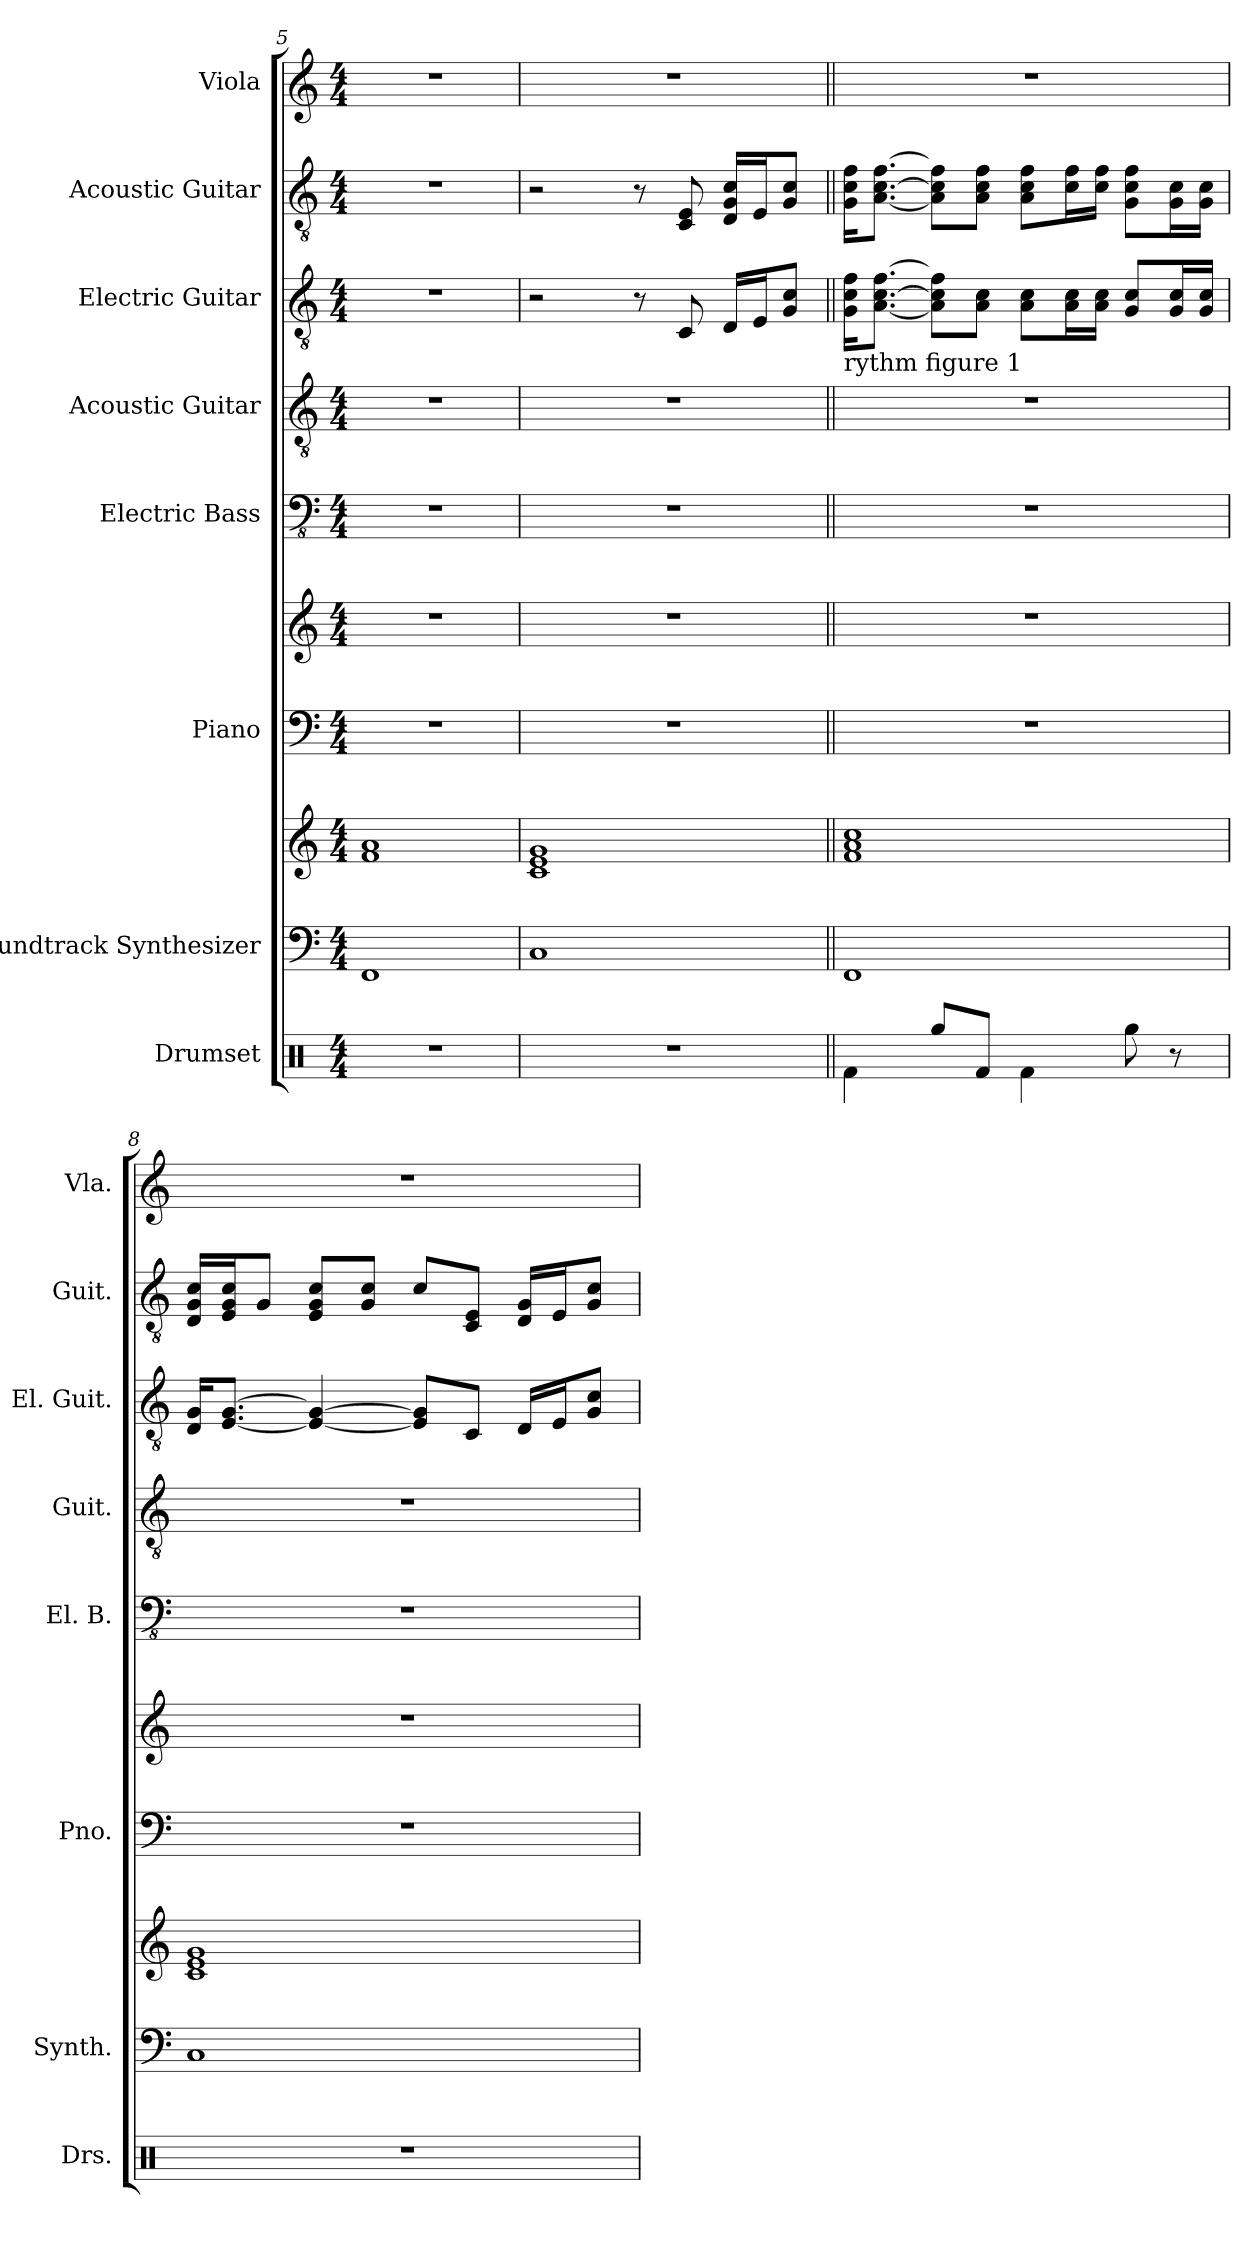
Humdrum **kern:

**kern	**kern	**kern	**kern	**kern	**kern	**kern	**kern	**kern	**kern
*part8	*part7	*part7	*part6	*part6	*part5	*part4	*part3	*part2	*part1
*staff10	*staff9	*staff8	*staff7	*staff6	*staff5	*staff4	*staff3	*staff2	*staff1
*I"Drumset	*I"Soundtrack Synthesizer	*	*I"Piano	*	*I"Electric Bass	*I"Acoustic Guitar	*I"Electric Guitar	*I"Acoustic Guitar	*I"Viola
*I'Drs.	*I'Synth.	*	*I'Pno.	*	*I'El. B.	*I'Guit.	*I'El. Guit.	*I'Guit.	*I'Vla.
*clefX	*clefF4	*clefG2	*clefF4	*clefG2	*clefFv4	*clefGv2	*clefGv2	*clefGv2	*clefG2
*k[]	*k[]	*k[]	*k[]	*k[]	*k[]	*k[]	*k[]	*k[]	*k[]
*M4/4	*M4/4	*M4/4	*M4/4	*M4/4	*M4/4	*M4/4	*M4/4	*M4/4	*M4/4
=5	=5	=5	=5	=5	=5	=5	=5	=5	=5
1r	1FF	1f 1a	1r	1r	1r	1r	1r	1r	1r
=6	=6	=6	=6	=6	=6	=6	=6	=6	=6
1r	1C	1c 1e 1g	1r	1r	1r	1r	2r	2r	1r
.	.	.	.	.	.	.	8r	8r	.
.	.	.	.	.	.	.	8C/	8C/ 8E/	.
.	.	.	.	.	.	.	16D/LL	16D/ 16G/ 16c/LL	.
.	.	.	.	.	.	.	16E/J	16E/J	.
.	.	.	.	.	.	.	8G/ 8c/J	8G/ 8c/J	.
=7||	=7||	=7||	=7||	=7||	=7||	=7||	=7||	=7||	=7||
!	!	!	!	!	!	!	!LO:TX:b:t=rythm figure 1	!	!
4Rf\	1FF	1f 1a 1cc	1r	1r	1r	1r	16G\ 16c\ 16f\KL	16G\ 16c\ 16f\KL	1r
.	.	.	.	.	.	.	[8.A\ [8.c\ [8.f\J	[8.A\ [8.c\ [8.f\J	.
8Rgg/L	.	.	.	.	.	.	8A\] 8c\] 8f\]L	8A\] 8c\] 8f\]L	.
8Rf/J	.	.	.	.	.	.	8A\ 8c\J	8A\ 8c\ 8f\J	.
4Rf\	.	.	.	.	.	.	8A\ 8c\L	8A\ 8c\ 8f\L	.
.	.	.	.	.	.	.	16A\ 16c\L	16c\ 16f\L	.
.	.	.	.	.	.	.	16A\ 16c\JJ	16c\ 16f\JJ	.
8Rgg\	.	.	.	.	.	.	8G/ 8c/L	8G\ 8c\ 8f\L	.
8r	.	.	.	.	.	.	16G/ 16c/L	16G\ 16c\L	.
.	.	.	.	.	.	.	16G/ 16c/JJ	16G\ 16c\JJ	.
=8	=8	=8	=8	=8	=8	=8	=8	=8	=8
1r	1C	1c 1e 1g	1r	1r	1r	1r	16D/ 16G/KL	16D/ 16G/ 16c/LL	1r
.	.	.	.	.	.	.	[8.E/ [8.G/J	16E/ 16G/ 16c/J	.
.	.	.	.	.	.	.	.	8G/J	.
.	.	.	.	.	.	.	4E/_ 4G/_	8E/ 8G/ 8c/L	.
.	.	.	.	.	.	.	.	8G/ 8c/J	.
.	.	.	.	.	.	.	8E/] 8G/]L	8c/L	.
.	.	.	.	.	.	.	8C/J	8C/ 8E/J	.
.	.	.	.	.	.	.	16D/LL	16D/ 16G/LL	.
.	.	.	.	.	.	.	16E/J	16E/J	.
.	.	.	.	.	.	.	8G/ 8c/J	8G/ 8c/J	.
=	=	=	=	=	=	=	=	=	=
*-	*-	*-	*-	*-	*-	*-	*-	*-	*-
